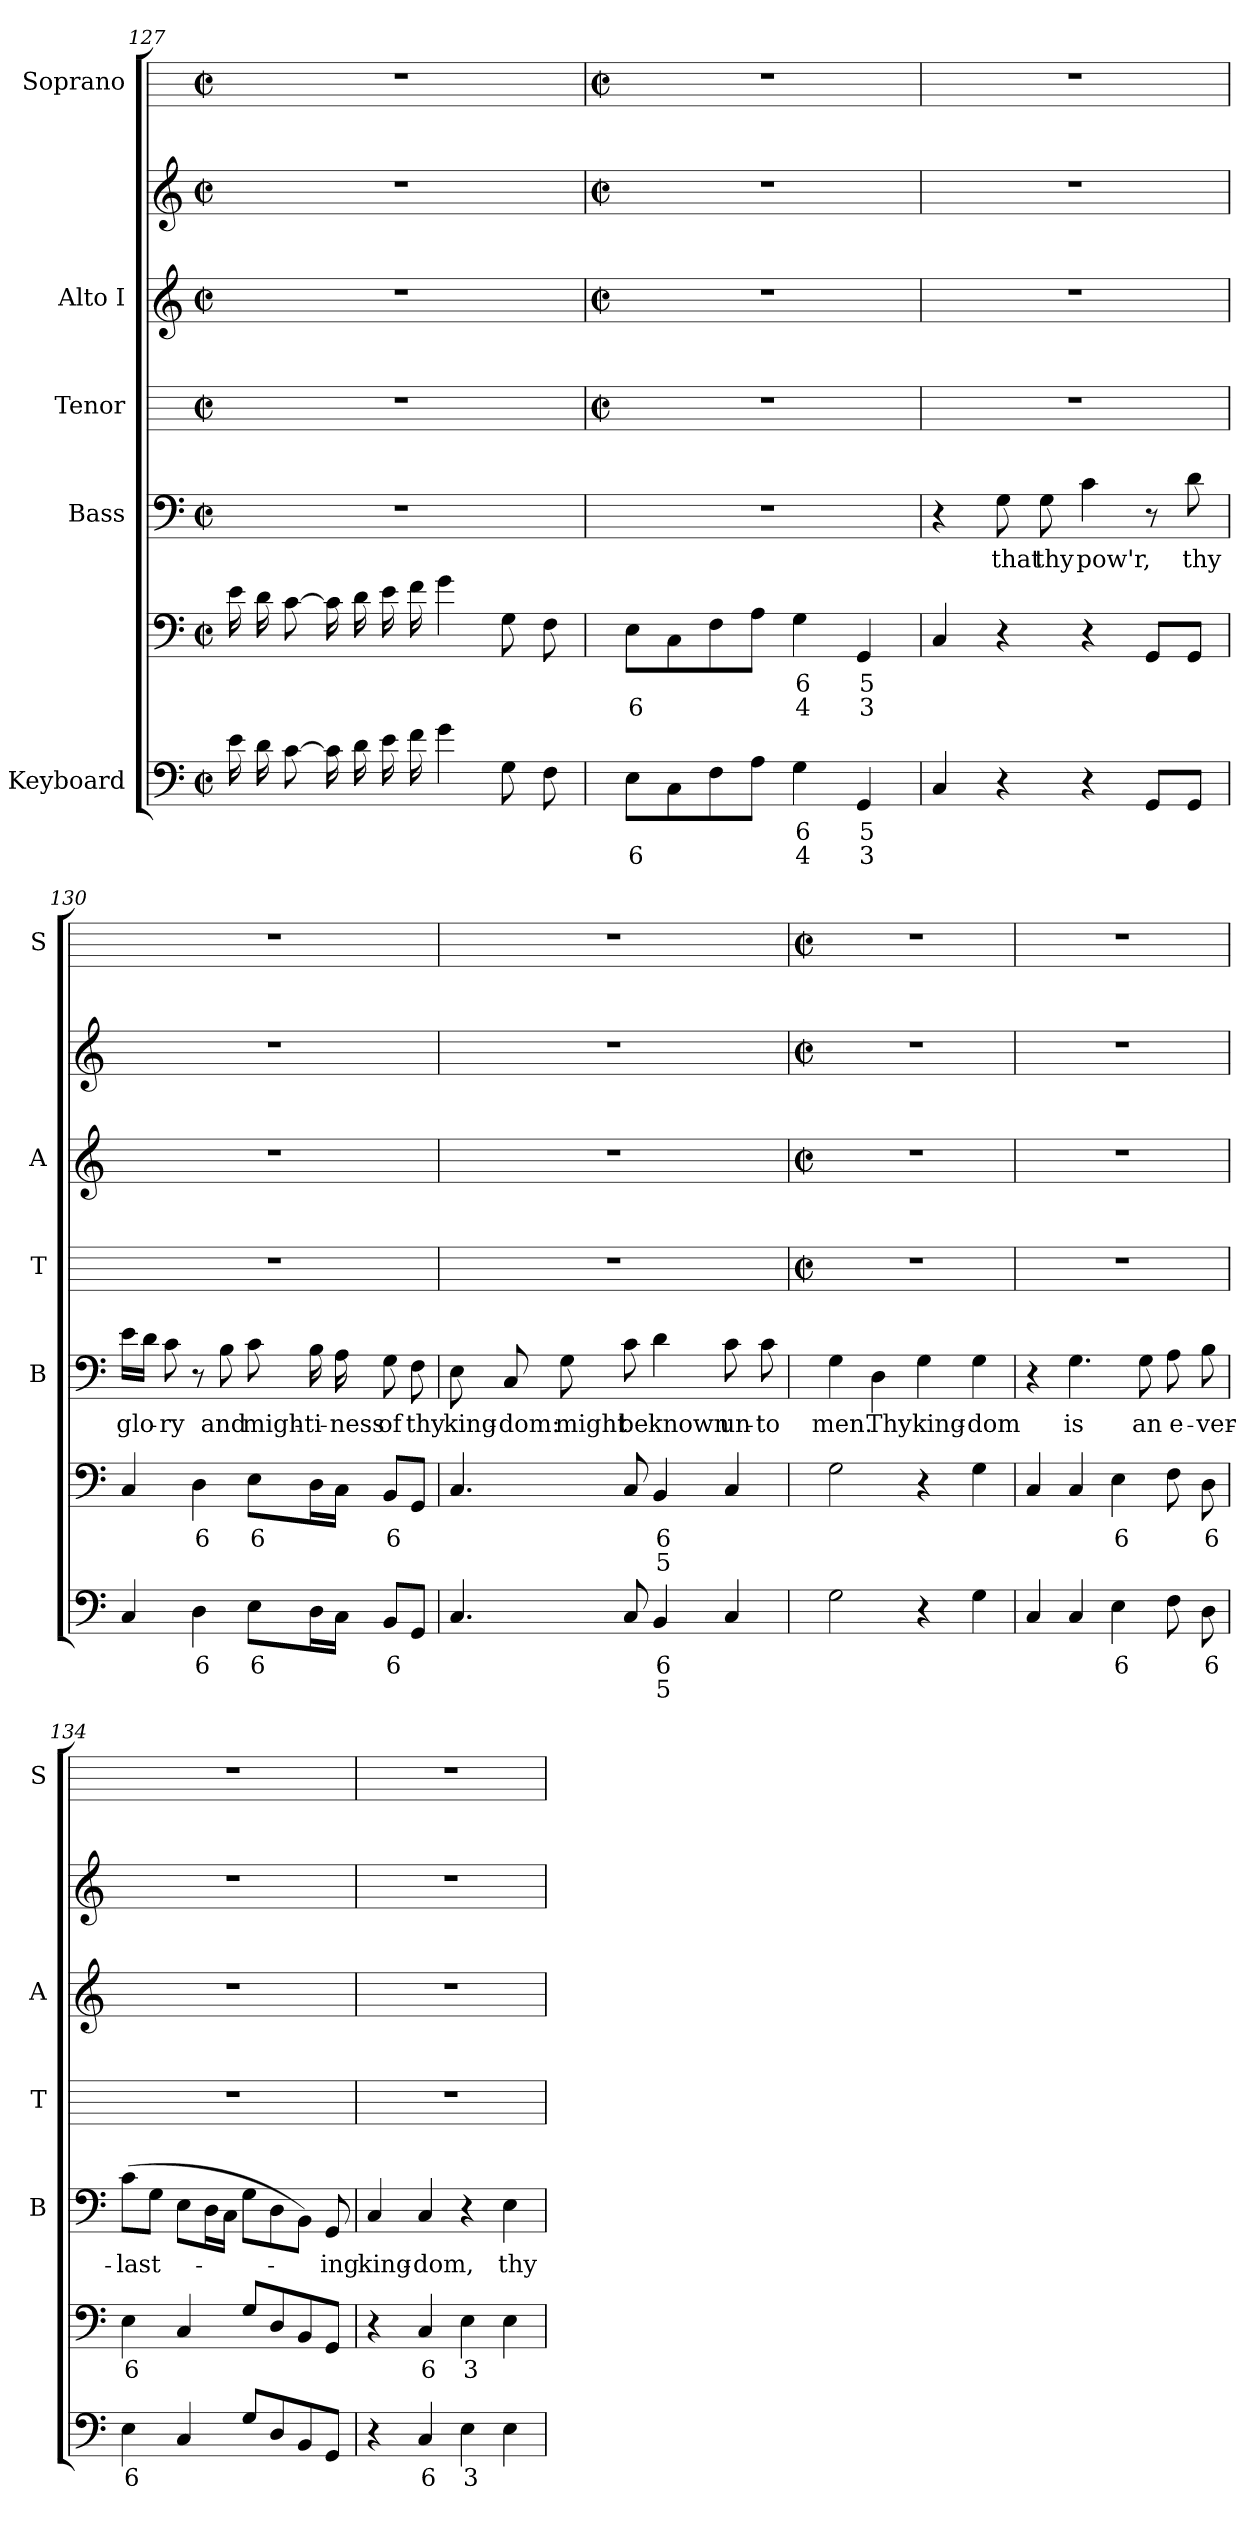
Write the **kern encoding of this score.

**kern	**text	**text	**kern	**text	**text	**kern	**text	**kern	**kern	**kern	**kern
*part5	*part5	*part5	*part5	*part5	*part5	*part4	*part4	*part3	*part2	*part2	*part1
*staff7	*staff7	*staff7	*staff6	*staff6	*staff6	*staff5	*staff5	*staff4	*staff3	*staff2	*staff1
*I"Keyboard	*	*	*	*	*	*I"Bass	*	*I"Tenor	*I"Alto I	*	*I"Soprano
*	*	*	*	*	*	*I'B	*	*I'T	*I'A	*	*I'S
*clefF4	*	*	*clefF4	*	*	*clefF4	*	*	*clefG2	*clefG2	*
*k[]	*	*	*k[]	*	*	*k[]	*	*	*k[]	*k[]	*
*C:	*	*	*C:	*	*	*C:	*	*	*C:	*C:	*
*M2/2	*	*	*M2/2	*	*	*M2/2	*	*M2/2	*M2/2	*M2/2	*M2/2
*met(c|)	*	*	*met(c|)	*	*	*met(c|)	*	*met(c|)	*met(c|)	*met(c|)	*met(c|)
=127	=127	=127	=127	=127	=127	=127	=127	=127	=127	=127	=127
16eLL	.	.	16eLL	.	.	1r	.	1r	1r	1r	1r
16d	.	.	16d	.	.	.	.	.	.	.	.
[8cJ	.	.	[8cJ	.	.	.	.	.	.	.	.
16cLL]	.	.	16cLL]	.	.	.	.	.	.	.	.
16d	.	.	16d	.	.	.	.	.	.	.	.
16e	.	.	16e	.	.	.	.	.	.	.	.
16fJJ	.	.	16fJJ	.	.	.	.	.	.	.	.
4g	.	.	4g	.	.	.	.	.	.	.	.
8GL	.	.	8GL	.	.	.	.	.	.	.	.
8FJ	.	.	8FJ	.	.	.	.	.	.	.	.
!!LO:LB:g=z
=128	=128	=128	=128	=128	=128	=128	=128	=128	=128	=128	=128
*	*	*	*	*	*	*	*	*M2/2	*M2/2	*M2/2	*M2/2
*	*	*	*	*	*	*	*	*met(c|)	*met(c|)	*met(c|)	*met(c|)
!	!	!LO:LY:b	!	!	!LO:LY:b	!	!	!	!	!	!
8EL	.	6	8EL	.	6	1r	.	1r	1r	1r	1r
8C	.	.	8C	.	.	.	.	.	.	.	.
8F	.	.	8F	.	.	.	.	.	.	.	.
8AJ	.	.	8AJ	.	.	.	.	.	.	.	.
!	!LO:LY:b	!LO:LY:b	!	!LO:LY:b	!LO:LY:b	!	!	!	!	!	!
4G	6	4	4G	6	4	.	.	.	.	.	.
!	!LO:LY:b	!LO:LY:b	!	!LO:LY:b	!LO:LY:b	!	!	!	!	!	!
4GG	5	3	4GG	5	3	.	.	.	.	.	.
=129	=129	=129	=129	=129	=129	=129	=129	=129	=129	=129	=129
4C	.	.	4C	.	.	4r	.	1r	1r	1r	1r
!	!	!	!	!	!	!	!LO:LY:b	!	!	!	!
4r	.	.	4r	.	.	8G	that	.	.	.	.
!	!	!	!	!	!	!	!LO:LY:b	!	!	!	!
.	.	.	.	.	.	8G	thy	.	.	.	.
!	!	!	!	!	!	!	!LO:LY:b	!	!	!	!
4r	.	.	4r	.	.	4c	pow'r,	.	.	.	.
8GGL	.	.	8GGL	.	.	8r	.	.	.	.	.
!	!	!	!	!	!	!	!LO:LY:b	!	!	!	!
8GGJ	.	.	8GGJ	.	.	8d	thy	.	.	.	.
=130	=130	=130	=130	=130	=130	=130	=130	=130	=130	=130	=130
!	!	!	!	!	!	!	!LO:LY:b	!	!	!	!
4C	.	.	4C	.	.	16eLL	glo-	1r	1r	1r	1r
.	.	.	.	.	.	16dJJ	.	.	.	.	.
!	!	!	!	!	!	!	!LO:LY:b	!	!	!	!
.	.	.	.	.	.	8c	-ry	.	.	.	.
!	!LO:LY:b	!	!	!LO:LY:b	!	!	!	!	!	!	!
4D	6	.	4D	6	.	8r	.	.	.	.	.
!	!	!	!	!	!	!	!LO:LY:b	!	!	!	!
.	.	.	.	.	.	8B	and	.	.	.	.
!	!LO:LY:b	!	!	!LO:LY:b	!	!	!LO:LY:b	!	!	!	!
8EL	6	.	8EL	6	.	8c	migh-	.	.	.	.
!	!	!	!	!	!	!	!LO:LY:b	!	!	!	!
16DL	.	.	16DL	.	.	16B	-ti-	.	.	.	.
!	!	!	!	!	!	!	!LO:LY:b	!	!	!	!
16CJJ	.	.	16CJJ	.	.	16A	-ness	.	.	.	.
!	!LO:LY:b	!	!	!LO:LY:b	!	!	!LO:LY:b	!	!	!	!
8BBL	6	.	8BBL	6	.	8G	of	.	.	.	.
!	!	!	!	!	!	!	!LO:LY:b	!	!	!	!
8GGJ	.	.	8GGJ	.	.	8F	thy	.	.	.	.
=131	=131	=131	=131	=131	=131	=131	=131	=131	=131	=131	=131
!	!	!	!	!	!	!	!LO:LY:b	!	!	!	!
4.C	.	.	4.C	.	.	8E	king-	1r	1r	1r	1r
!	!	!	!	!	!	!	!LO:LY:b	!	!	!	!
.	.	.	.	.	.	8C	-dom:	.	.	.	.
!	!	!	!	!	!	!	!LO:LY:b	!	!	!	!
.	.	.	.	.	.	8G	might	.	.	.	.
!	!	!	!	!	!	!	!LO:LY:b	!	!	!	!
8C	.	.	8C	.	.	8c	be	.	.	.	.
!	!LO:LY:b	!LO:LY:b	!	!LO:LY:b	!LO:LY:b	!	!LO:LY:b	!	!	!	!
4BB	6	5	4BB	6	5	4d	known	.	.	.	.
!	!	!	!	!	!	!	!LO:LY:b	!	!	!	!
4C	.	.	4C	.	.	8c	un-	.	.	.	.
!	!	!	!	!	!	!	!LO:LY:b	!	!	!	!
.	.	.	.	.	.	8c	-to	.	.	.	.
!!LO:LB:g=z
=132	=132	=132	=132	=132	=132	=132	=132	=132	=132	=132	=132
*	*	*	*	*	*	*	*	*M2/2	*M2/2	*M2/2	*M2/2
*	*	*	*	*	*	*	*	*met(c|)	*met(c|)	*met(c|)	*met(c|)
!	!	!	!	!	!	!	!LO:LY:b	!	!	!	!
2G	.	.	2G	.	.	4G	men.	1r	1r	1r	1r
!	!	!	!	!	!	!	!LO:LY:b	!	!	!	!
.	.	.	.	.	.	4D	Thy	.	.	.	.
!	!	!	!	!	!	!	!LO:LY:b	!	!	!	!
4r	.	.	4r	.	.	4G	king-	.	.	.	.
!	!	!	!	!	!	!	!LO:LY:b	!	!	!	!
4G	.	.	4G	.	.	4G	-dom	.	.	.	.
=133	=133	=133	=133	=133	=133	=133	=133	=133	=133	=133	=133
4C	.	.	4C	.	.	4r	.	1r	1r	1r	1r
!	!	!	!	!	!	!	!LO:LY:b	!	!	!	!
4C	.	.	4C	.	.	4.G	is	.	.	.	.
!	!LO:LY:b	!	!	!LO:LY:b	!	!	!	!	!	!	!
4E	6	.	4E	6	.	.	.	.	.	.	.
!	!	!	!	!	!	!	!LO:LY:b	!	!	!	!
.	.	.	.	.	.	8G	an	.	.	.	.
!	!	!	!	!	!	!	!LO:LY:b	!	!	!	!
8F	.	.	8F	.	.	8A	e-	.	.	.	.
!	!LO:LY:b	!	!	!LO:LY:b	!	!	!LO:LY:b	!	!	!	!
8D	6	.	8D	6	.	8B	-ver-	.	.	.	.
=134	=134	=134	=134	=134	=134	=134	=134	=134	=134	=134	=134
!	!LO:LY:b	!	!	!LO:LY:b	!	!	!LO:LY:b	!	!	!	!
4E	6	.	4E	6	.	(>8cL	-last-	1r	1r	1r	1r
.	.	.	.	.	.	8GJ	.	.	.	.	.
4C	.	.	4C	.	.	8EL	.	.	.	.	.
.	.	.	.	.	.	16DL	.	.	.	.	.
.	.	.	.	.	.	16CJJ	.	.	.	.	.
8GL	.	.	8GL	.	.	8GL	.	.	.	.	.
8D	.	.	8D	.	.	8D	.	.	.	.	.
8BB	.	.	8BB	.	.	8BBJ)	.	.	.	.	.
!	!	!	!	!	!	!	!LO:LY:b	!	!	!	!
8GGJ	.	.	8GGJ	.	.	8GG	ing	.	.	.	.
=135	=135	=135	=135	=135	=135	=135	=135	=135	=135	=135	=135
!	!	!	!	!	!	!	!LO:LY:b	!	!	!	!
4r	.	.	4r	.	.	4C	king-	1r	1r	1r	1r
!	!LO:LY:b	!	!	!LO:LY:b	!	!	!LO:LY:b	!	!	!	!
4C	6	.	4C	6	.	4C	-dom,	.	.	.	.
!	!LO:LY:b	!	!	!LO:LY:b	!	!	!	!	!	!	!
4E	3	.	4E	3	.	4r	.	.	.	.	.
!	!	!	!	!	!	!	!LO:LY:b	!	!	!	!
4E	.	.	4E	.	.	4E	thy	.	.	.	.
=	=	=	=	=	=	=	=	=	=	=	=
*-	*-	*-	*-	*-	*-	*-	*-	*-	*-	*-	*-
